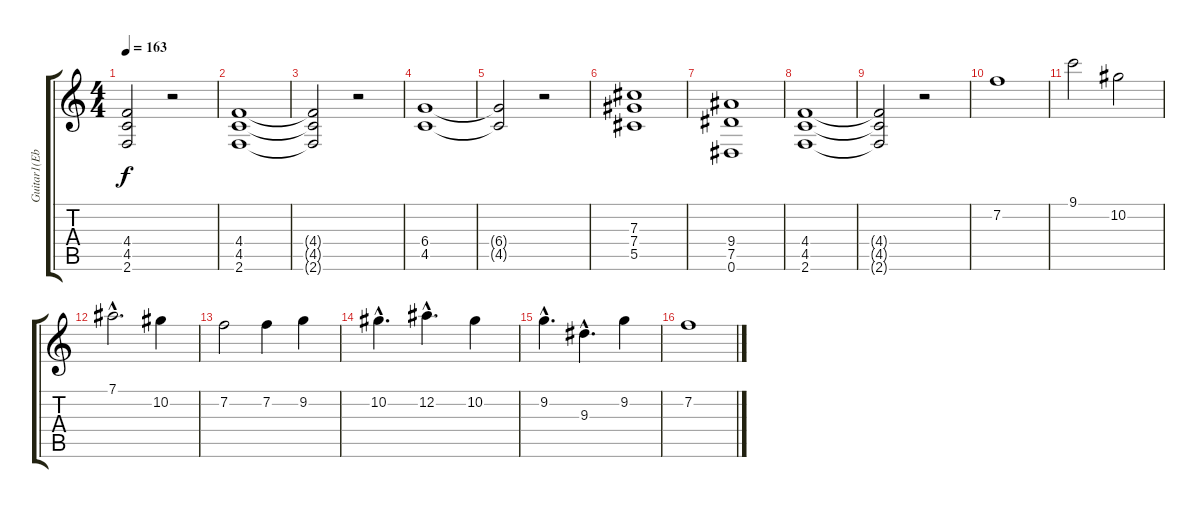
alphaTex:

\track ("Guitar1(Eb-tuning)" "Guitar1(Eb") {instrument overdrivenguitar}
\staff {score tabs}
\tuning (Eb4 Bb3 Gb3 Db3 Ab2 Eb2) {hide}
\ts (4 4)
\tempo 163
\clef g2
\ks c
(4.4{t} 4.5{t} 2.6{t}).2{dy f} r.2 |
(4.4 4.5 2.6).1 |
(4.4{t} 4.5{t} 2.6{t}).2 r.2 |
(6.4 4.5).1 |
(6.4{t} 4.5{t}).2 r.2 |
(7.3 7.4 5.5).1 |
(9.4 7.5 0.6).1 |
(4.4 4.5 2.6).1 |
(4.4{t} 4.5{t} 2.6{t}).2 r.2 |
7.2.1 |
9.1.2 10.2.2 |
7.1{hac}.2{d} 10.2.4 |
7.2.2 7.2.4 9.2.4 |
10.2{hac}.4{d} 12.2{hac}.4{d} 10.2.4 |
9.2{hac}.4{d} 9.3{hac}.4{d} 9.2.4 |
7.2.1
